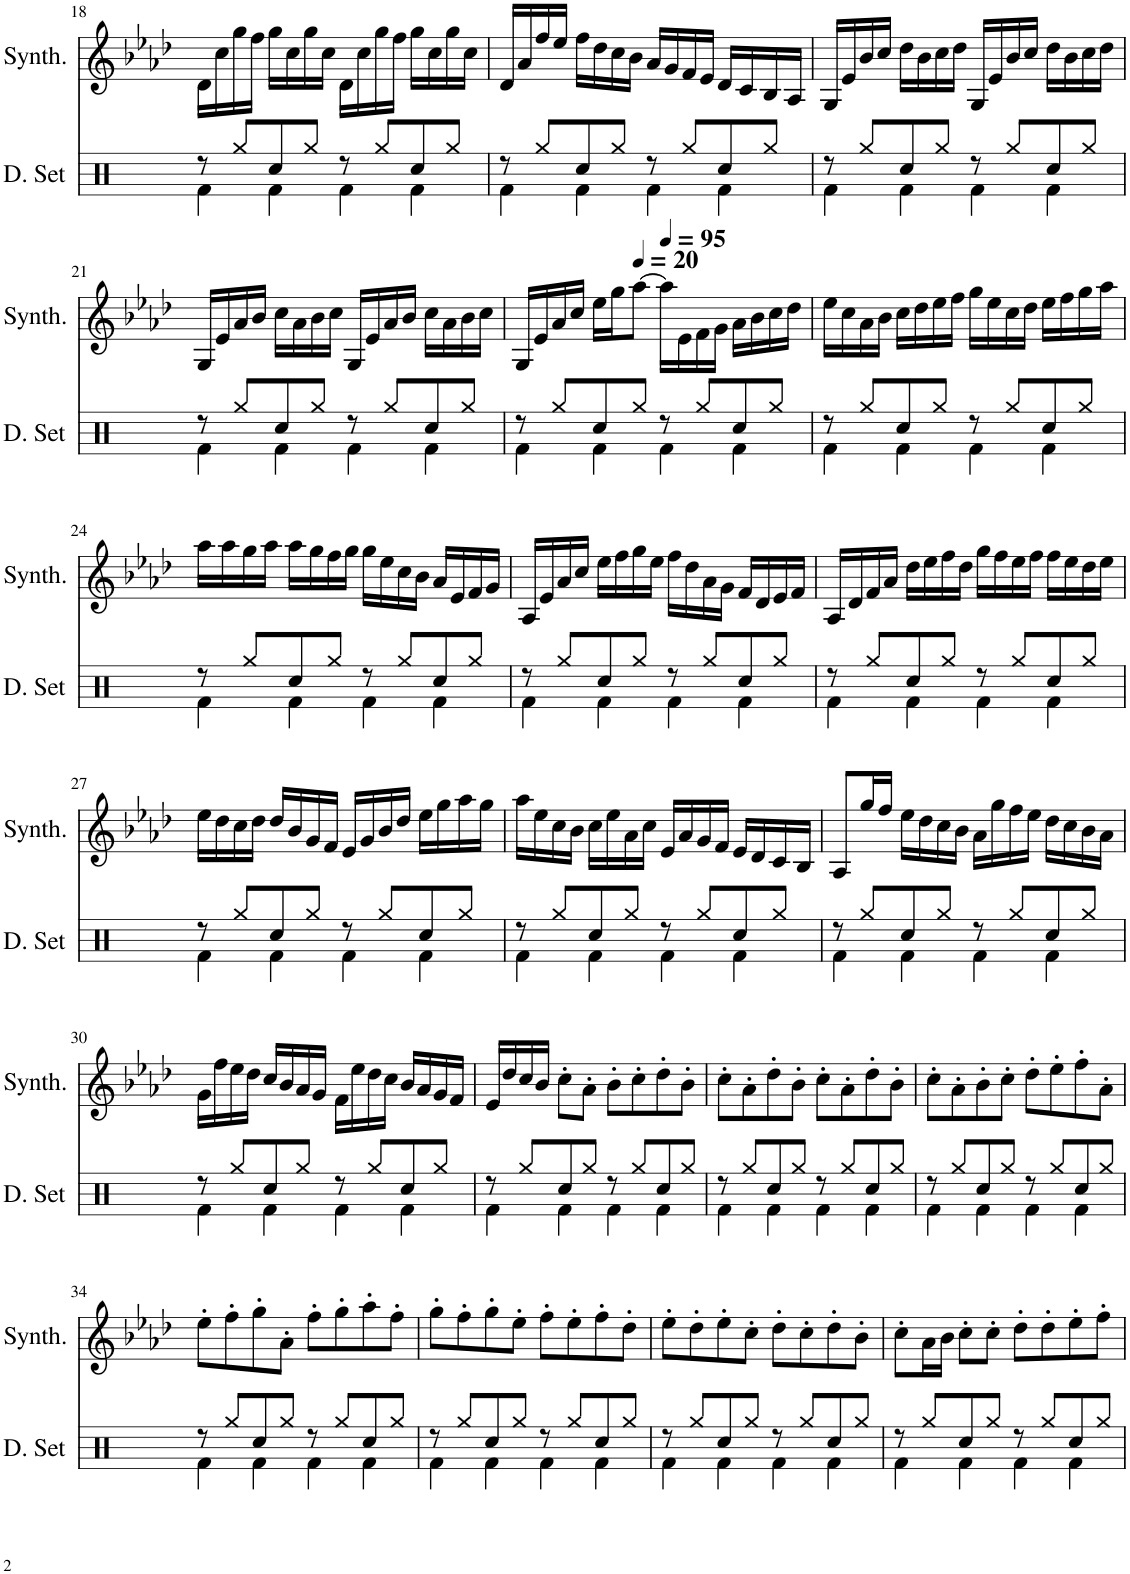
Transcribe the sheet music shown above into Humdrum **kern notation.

**kern	**kern
*part2	*part1
*staff2	*staff1
*I"Drumset	*I"Effect Synthesizer
*I'D. Set	*I'Synth.
!!LO:PB:g=z
*clefX	*clefG2
*k[]	*k[b-e-a-d-]
*M4/4	*M4/4
=18	=18
*^	*
8r	4Rf\	16d-\LL
.	.	16cc\
8Rgg/L	.	16gg\
.	.	16ff\JJ
8Rcc/	4Rf\	16gg\LL
.	.	16cc\
8Rgg/J	.	16gg\
.	.	16cc\JJ
8r	4Rf\	16d-\LL
.	.	16cc\
8Rgg/L	.	16gg\
.	.	16ff\JJ
8Rcc/	4Rf\	16gg\LL
.	.	16cc\
8Rgg/J	.	16gg\
.	.	16cc\JJ
=19	=19	=19
8r	4Rf\	16d-/LL
.	.	16a-/
8Rgg/L	.	16ff/
.	.	16ee-/JJ
8Rcc/	4Rf\	16ff\LL
.	.	16dd-\
8Rgg/J	.	16cc\
.	.	16b-\JJ
8r	4Rf\	16a-/LL
.	.	16g/
8Rgg/L	.	16f/
.	.	16e-/JJ
8Rcc/	4Rf\	16d-/LL
.	.	16c/
8Rgg/J	.	16B-/
.	.	16A-/JJ
=20	=20	=20
8r	4Rf\	16G/LL
.	.	16e-/
8Rgg/L	.	16b-/
.	.	16cc/JJ
8Rcc/	4Rf\	16dd-\LL
.	.	16b-\
8Rgg/J	.	16cc\
.	.	16dd-\JJ
8r	4Rf\	16G/LL
.	.	16e-/
8Rgg/L	.	16b-/
.	.	16cc/JJ
8Rcc/	4Rf\	16dd-\LL
.	.	16b-\
8Rgg/J	.	16cc\
.	.	16dd-\JJ
!!LO:LB:g=z
=21	=21	=21
8r	4Rf\	16G/LL
.	.	16e-/
8Rgg/L	.	16a-/
.	.	16b-/JJ
8Rcc/	4Rf\	16cc\LL
.	.	16a-\
8Rgg/J	.	16b-\
.	.	16cc\JJ
8r	4Rf\	16G/LL
.	.	16e-/
8Rgg/L	.	16a-/
.	.	16b-/JJ
8Rcc/	4Rf\	16cc\LL
.	.	16a-\
8Rgg/J	.	16b-\
.	.	16cc\JJ
=22	=22	=22
8r	4Rf\	16G/LL
.	.	16e-/
8Rgg/L	.	16a-/
.	.	16cc/JJ
8Rcc/	4Rf\	16ee-\LL
.	.	16gg\J
*	*	*MM20
8Rgg/J	.	[8aa-\J
*	*	*MM95
8r	4Rf\	16aa-\LL]
.	.	16e-\
8Rgg/L	.	16f\
.	.	16g\JJ
8Rcc/	4Rf\	16a-\LL
.	.	16b-\
8Rgg/J	.	16cc\
.	.	16dd-\JJ
=23	=23	=23
8r	4Rf\	16ee-\LL
.	.	16cc\
8Rgg/L	.	16a-\
.	.	16b-\JJ
8Rcc/	4Rf\	16cc\LL
.	.	16dd-\
8Rgg/J	.	16ee-\
.	.	16ff\JJ
8r	4Rf\	16gg\LL
.	.	16ee-\
8Rgg/L	.	16cc\
.	.	16dd-\JJ
8Rcc/	4Rf\	16ee-\LL
.	.	16ff\
8Rgg/J	.	16gg\
.	.	16aa-\JJ
!!LO:LB:g=z
=24	=24	=24
8r	4Rf\	16aa-\LL
.	.	16aa-\
8Rgg/L	.	16gg\
.	.	16aa-\JJ
8Rcc/	4Rf\	16aa-\LL
.	.	16gg\
8Rgg/J	.	16ff\
.	.	16gg\JJ
8r	4Rf\	16gg\LL
.	.	16ee-\
8Rgg/L	.	16cc\
.	.	16b-\JJ
8Rcc/	4Rf\	16a-/LL
.	.	16e-/
8Rgg/J	.	16f/
.	.	16g/JJ
=25	=25	=25
8r	4Rf\	16A-/LL
.	.	16e-/
8Rgg/L	.	16a-/
.	.	16cc/JJ
8Rcc/	4Rf\	16ee-\LL
.	.	16ff\
8Rgg/J	.	16gg\
.	.	16ee-\JJ
8r	4Rf\	16ff\LL
.	.	16dd-\
8Rgg/L	.	16a-\
.	.	16g\JJ
8Rcc/	4Rf\	16f/LL
.	.	16d-/
8Rgg/J	.	16e-/
.	.	16f/JJ
=26	=26	=26
8r	4Rf\	16A-/LL
.	.	16d-/
8Rgg/L	.	16f/
.	.	16a-/JJ
8Rcc/	4Rf\	16dd-\LL
.	.	16ee-\
8Rgg/J	.	16ff\
.	.	16dd-\JJ
8r	4Rf\	16gg\LL
.	.	16ff\
8Rgg/L	.	16ee-\
.	.	16ff\JJ
8Rcc/	4Rf\	16ff\LL
.	.	16ee-\
8Rgg/J	.	16dd-\
.	.	16ee-\JJ
!!LO:LB:g=z
=27	=27	=27
8r	4Rf\	16ee-\LL
.	.	16dd-\
8Rgg/L	.	16cc\
.	.	16dd-\JJ
8Rcc/	4Rf\	16dd-/LL
.	.	16b-/
8Rgg/J	.	16g/
.	.	16f/JJ
8r	4Rf\	16e-/LL
.	.	16g/
8Rgg/L	.	16b-/
.	.	16dd-/JJ
8Rcc/	4Rf\	16ee-\LL
.	.	16gg\
8Rgg/J	.	16aa-\
.	.	16gg\JJ
=28	=28	=28
8r	4Rf\	16aa-\LL
.	.	16ee-\
8Rgg/L	.	16cc\
.	.	16b-\JJ
8Rcc/	4Rf\	16cc\LL
.	.	16ee-\
8Rgg/J	.	16a-\
.	.	16cc\JJ
8r	4Rf\	16e-/LL
.	.	16a-/
8Rgg/L	.	16g/
.	.	16f/JJ
8Rcc/	4Rf\	16e-/LL
.	.	16d-/
8Rgg/J	.	16c/
.	.	16B-/JJ
=29	=29	=29
8r	4Rf\	8A-/L
8Rgg/L	.	16gg/L
.	.	16ff/JJ
8Rcc/	4Rf\	16ee-\LL
.	.	16dd-\
8Rgg/J	.	16cc\
.	.	16b-\JJ
8r	4Rf\	16a-\LL
.	.	16gg\
8Rgg/L	.	16ff\
.	.	16ee-\JJ
8Rcc/	4Rf\	16dd-\LL
.	.	16cc\
8Rgg/J	.	16b-\
.	.	16a-\JJ
!!LO:LB:g=z
=30	=30	=30
8r	4Rf\	16g\LL
.	.	16ff\
8Rgg/L	.	16ee-\
.	.	16dd-\JJ
8Rcc/	4Rf\	16cc/LL
.	.	16b-/
8Rgg/J	.	16a-/
.	.	16g/JJ
8r	4Rf\	16f\LL
.	.	16ee-\
8Rgg/L	.	16dd-\
.	.	16cc\JJ
8Rcc/	4Rf\	16b-/LL
.	.	16a-/
8Rgg/J	.	16g/
.	.	16f/JJ
=31	=31	=31
8r	4Rf\	16e-/LL
.	.	16dd-/
8Rgg/L	.	16cc/
.	.	16b-/JJ
8Rcc/	4Rf\	8cc'\L
8Rgg/J	.	8a-'\J
8r	4Rf\	8b-'\L
8Rgg/L	.	8cc'\
8Rcc/	4Rf\	8dd-'\
8Rgg/J	.	8b-'\J
=32	=32	=32
8r	4Rf\	8cc'\L
8Rgg/L	.	8a-'\
8Rcc/	4Rf\	8dd-'\
8Rgg/J	.	8b-'\J
8r	4Rf\	8cc'\L
8Rgg/L	.	8a-'\
8Rcc/	4Rf\	8dd-'\
8Rgg/J	.	8b-'\J
=33	=33	=33
8r	4Rf\	8cc'\L
8Rgg/L	.	8a-'\
8Rcc/	4Rf\	8b-'\
8Rgg/J	.	8cc'\J
8r	4Rf\	8dd-'\L
8Rgg/L	.	8ee-'\
8Rcc/	4Rf\	8ff'\
8Rgg/J	.	8a-'\J
!!LO:LB:g=z
=34	=34	=34
8r	4Rf\	8ee-'\L
8Rgg/L	.	8ff'\
8Rcc/	4Rf\	8gg'\
8Rgg/J	.	8a-'\J
8r	4Rf\	8ff'\L
8Rgg/L	.	8gg'\
8Rcc/	4Rf\	8aa-'\
8Rgg/J	.	8ff'\J
=35	=35	=35
8r	4Rf\	8gg'\L
8Rgg/L	.	8ff'\
8Rcc/	4Rf\	8gg'\
8Rgg/J	.	8ee-'\J
8r	4Rf\	8ff'\L
8Rgg/L	.	8ee-'\
8Rcc/	4Rf\	8ff'\
8Rgg/J	.	8dd-'\J
=36	=36	=36
8r	4Rf\	8ee-'\L
8Rgg/L	.	8dd-'\
8Rcc/	4Rf\	8ee-'\
8Rgg/J	.	8cc'\J
8r	4Rf\	8dd-'\L
8Rgg/L	.	8cc'\
8Rcc/	4Rf\	8dd-'\
8Rgg/J	.	8b-'\J
=37	=37	=37
8r	4Rf\	8cc'\L
8Rgg/L	.	16a-\L
.	.	16b-\JJ
8Rcc/	4Rf\	8cc'\L
8Rgg/J	.	8cc'\J
8r	4Rf\	8dd-'\L
8Rgg/L	.	8dd-'\
8Rcc/	4Rf\	8ee-'\
8Rgg/J	.	8ff'\J
*v	*v	*
=	=
*-	*-
